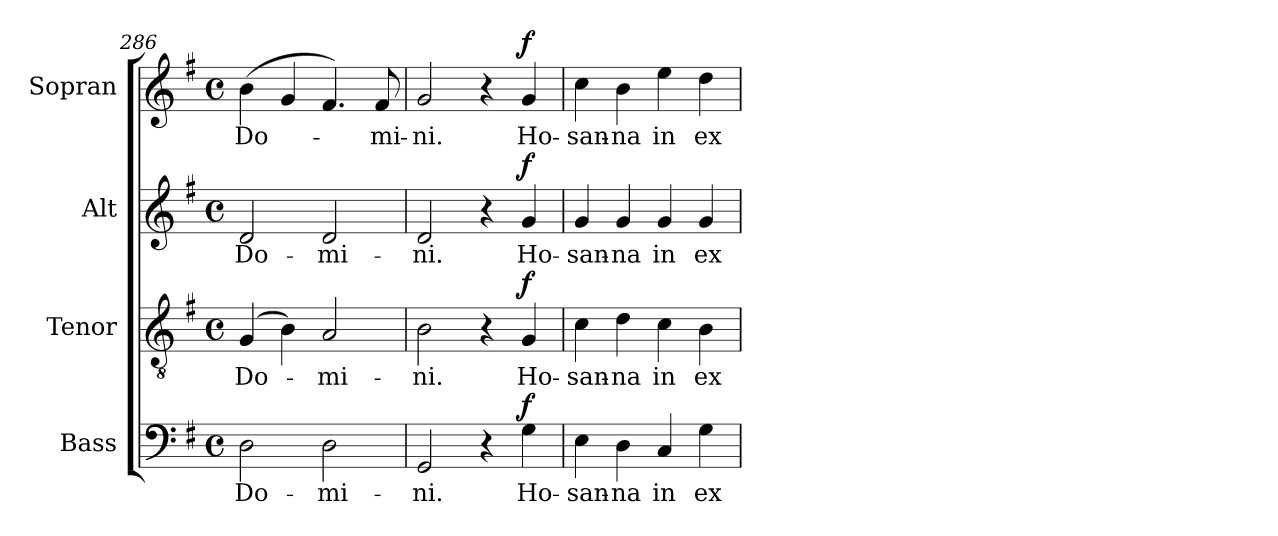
**kern	**text	**dynam	**kern	**text	**dynam	**kern	**text	**dynam	**kern	**text	**dynam
*part4	*part4	*part4	*part3	*part3	*part3	*part2	*part2	*part2	*part1	*part1	*part1
*staff4	*staff4	*staff4	*staff3	*staff3	*staff3	*staff2	*staff2	*staff2	*staff1	*staff1	*staff1
*I"Bass	*	*	*I"Tenor	*	*	*I"Alt	*	*	*I"Sopran	*	*
*I'B.	*	*	*I'T.	*	*	*I'A.	*	*	*I'S.	*	*
*clefF4	*	*	*clefGv2	*	*	*clefG2	*	*	*clefG2	*	*
*k[f#]	*	*	*k[f#]	*	*	*k[f#]	*	*	*k[f#]	*	*
*G:	*	*	*G:	*	*	*G:	*	*	*G:	*	*
*M4/4	*	*	*M4/4	*	*	*M4/4	*	*	*M4/4	*	*
*met(c)	*	*	*met(c)	*	*	*met(c)	*	*	*met(c)	*	*
=286	=286	=286	=286	=286	=286	=286	=286	=286	=286	=286	=286
!	!LO:LY:b	!	!	!LO:LY:b	!	!	!LO:LY:b	!	!	!LO:LY:b	!
2D\	Do-	.	(4G/	Do-	.	2d/	Do-	.	(>4b\	Do-	.
.	.	.	4B\)	.	.	.	.	.	4g/	.	.
!	!LO:LY:b	!	!	!LO:LY:b	!	!	!LO:LY:b	!	!	!	!
2D\	-mi-	.	2A/	-mi-	.	2d/	-mi-	.	4.f#/)	.	.
!	!	!	!	!	!	!	!	!	!	!LO:LY:b	!
.	.	.	.	.	.	.	.	.	8f#/	-mi-	.
=287	=287	=287	=287	=287	=287	=287	=287	=287	=287	=287	=287
!	!LO:LY:b	!	!	!LO:LY:b	!	!	!LO:LY:b	!	!	!LO:LY:b	!
2GG/	-ni.	.	2B\	-ni.	.	2d/	-ni.	.	2g/	-ni.	.
4r	.	.	4r	.	.	4r	.	.	4r	.	.
!	!LO:LY:b	!LO:DY:a	!	!LO:LY:b	!LO:DY:a	!	!LO:LY:b	!LO:DY:a	!	!LO:LY:b	!LO:DY:a
4G\	Ho-	f	4G/	Ho-	f	4g/	Ho-	f	4g/	Ho-	f
=288	=288	=288	=288	=288	=288	=288	=288	=288	=288	=288	=288
!	!LO:LY:b	!	!	!LO:LY:b	!	!	!LO:LY:b	!	!	!LO:LY:b	!
4E\	-san-	.	4c\	-san-	.	4g/	-san-	.	4cc\	-san-	.
!	!LO:LY:b	!	!	!LO:LY:b	!	!	!LO:LY:b	!	!	!LO:LY:b	!
4D\	-na	.	4d\	-na	.	4g/	-na	.	4b\	-na	.
!	!LO:LY:b	!	!	!LO:LY:b	!	!	!LO:LY:b	!	!	!LO:LY:b	!
4C/	in	.	4c\	in	.	4g/	in	.	4ee\	in	.
!	!LO:LY:b	!	!	!LO:LY:b	!	!	!LO:LY:b	!	!	!LO:LY:b	!
4G\	ex-	.	4B\	ex-	.	4g/	ex-	.	4dd\	ex-	.
=	=	=	=	=	=	=	=	=	=	=	=
*-	*-	*-	*-	*-	*-	*-	*-	*-	*-	*-	*-
